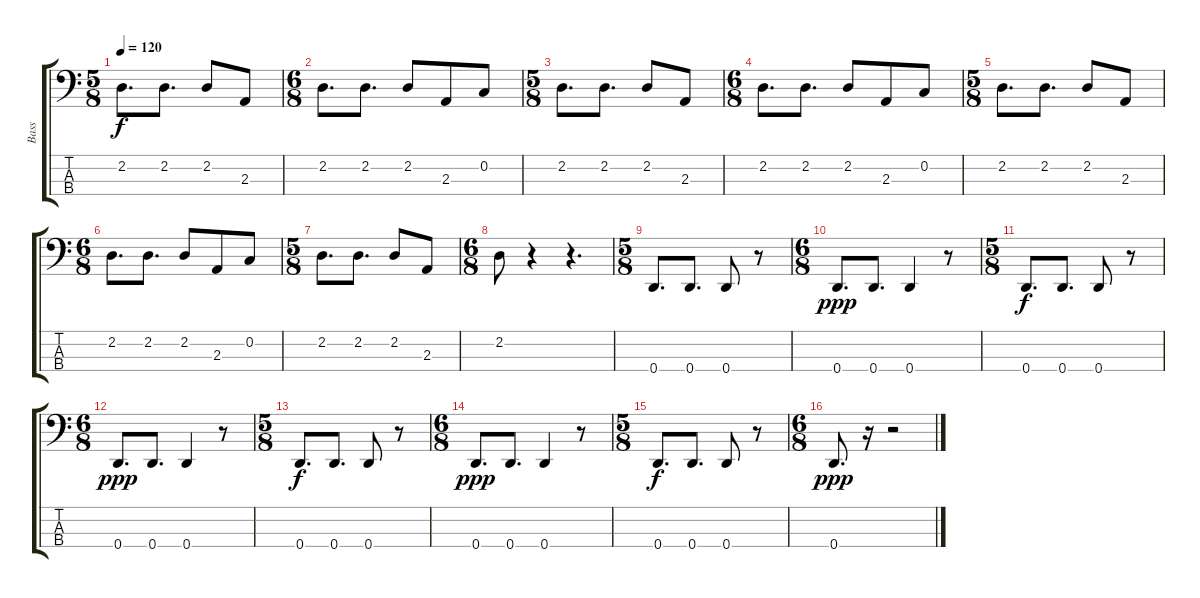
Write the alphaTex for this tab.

\track ("Bass" "Bass") {instrument electricbasspick}
\staff {score tabs}
\tuning (F2 C2 G1 D1) {hide}
\ts (5 8)
\tempo 120
\clef f4
\ks c
2.2.8{d dy f} 2.2.8{d} 2.2.8 2.3.8 |
\ts (6 8)
2.2.8{d} 2.2.8{d} 2.2.8 2.3.8 0.2.8 |
\ts (5 8)
2.2.8{d} 2.2.8{d} 2.2.8 2.3.8 |
\ts (6 8)
2.2.8{d} 2.2.8{d} 2.2.8 2.3.8 0.2.8 |
\ts (5 8)
2.2.8{d} 2.2.8{d} 2.2.8 2.3.8 |
\ts (6 8)
2.2.8{d} 2.2.8{d} 2.2.8 2.3.8 0.2.8 |
\ts (5 8)
2.2.8{d} 2.2.8{d} 2.2.8 2.3.8 |
\ts (6 8)
2.2.8 r.4 r.4{d} |
\ts (5 8)
0.4.8{d} 0.4.8{d} 0.4.8 r.8 |
\ts (6 8)
0.4.8{d dy ppp} 0.4.8{d} 0.4.4 r.8 |
\ts (5 8)
0.4.8{d dy f} 0.4.8{d} 0.4.8 r.8 |
\ts (6 8)
0.4.8{d dy ppp} 0.4.8{d} 0.4.4 r.8 |
\ts (5 8)
0.4.8{d dy f} 0.4.8{d} 0.4.8 r.8 |
\ts (6 8)
0.4.8{d dy ppp} 0.4.8{d} 0.4.4 r.8 |
\ts (5 8)
0.4.8{d dy f} 0.4.8{d} 0.4.8 r.8 |
\ts (6 8)
0.4.8{d dy ppp} r.16 r.2
